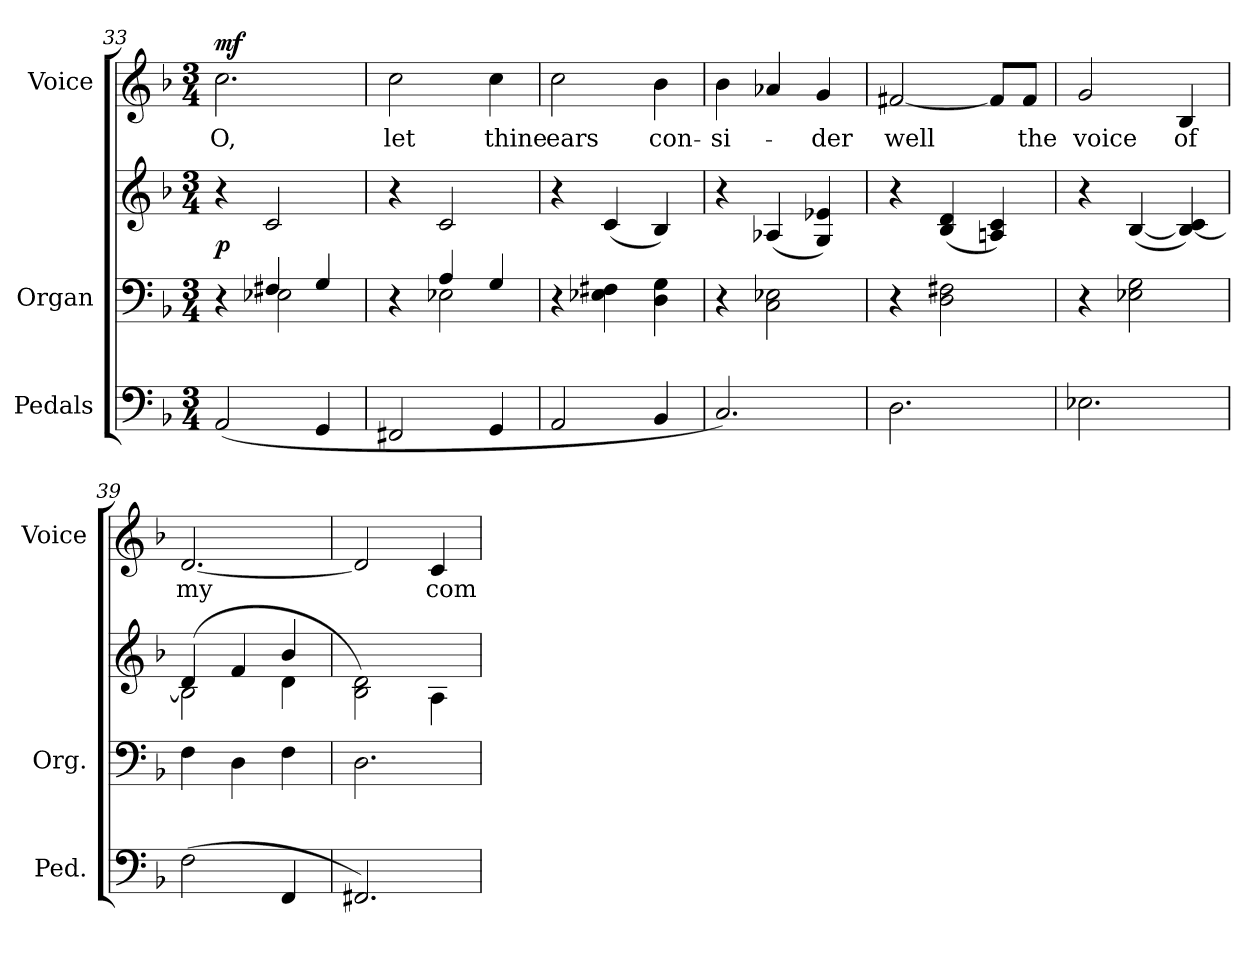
**kern	**kern	**kern	**dynam	**kern	**text	**dynam
*part3	*part2	*part2	*part2	*part1	*part1	*part1
*staff4	*staff3	*staff2	*staff2/3	*staff1	*staff1	*staff1
*I"Pedals	*I"Organ	*	*	*I"Voice	*	*
*I'Ped.	*I'Org.	*	*	*I'Voice	*	*
*clefF4	*clefF4	*clefG2	*	*clefG2	*	*
*k[b-]	*k[b-]	*k[b-]	*	*k[b-]	*	*
*F:	*F:	*F:	*	*F:	*	*
*M3/4	*M3/4	*M3/4	*	*M3/4	*	*
=33	=33	=33	=33	=33	=33	=33
*	*^	*	*	*	*	*
!	!	!	!	!	!	!LO:LY:b:color=#000000	!
(2AAi/	4r	4ryy	4r	p	2.cci\	O,	mf
.	4F#Xi/	2E-Xi\	2ci/	.	.	.	.
4GGi/	4Gi/	.	.	.	.	.	.
!!LO:LB:g=z
=34	=34	=34	=34	=34	=34	=34	=34
!	!	!	!	!	!	!LO:LY:b:color=#000000	!
2FF#Xi/	4r	4ryy	4r	.	2cci\	let	.
.	4Ai/	2E-Xi\	2ci/	.	.	.	.
!	!	!	!	!	!	!LO:LY:b:color=#000000	!
4GGi/	4Gi/	.	.	.	4cci\	thine	.
*	*v	*v	*	*	*	*	*
=35	=35	=35	=35	=35	=35	=35
!	!	!	!	!	!LO:LY:b:color=#000000	!
2AAi/	4r	4r	.	2cci\	ears	.
.	4E-Xi\ 4F#Xi	(4ci/	.	.	.	.
!	!	!	!	!	!LO:LY:b:color=#000000	!
4BB-i/	4Di\ 4Gi	4B-i/)	.	4b-i\	con-	.
=36	=36	=36	=36	=36	=36	=36
!	!	!	!	!	!LO:LY:b:color=#000000	!
2.Ci/)	4r	4r	.	4b-i\	-si-	.
.	2Ci\ 2E-Xi	(4A-Xi/	.	4a-Xi/	.	.
!	!	!	!	!	!LO:LY:b:color=#000000	!
.	.	4Gi/ 4e-Xi)	.	4gi/	-der	.
=37	=37	=37	=37	=37	=37	=37
!	!	!	!	!	!LO:LY:b:color=#000000	!
2.Di\	4r	4r	.	[2f#Xi/	well	.
.	2Di\ 2F#Xi	(4B-i/ 4di	.	.	.	.
.	.	4Ani/ 4ci)	.	8f#i/L]	.	.
!	!	!	!	!	!LO:LY:b:color=#000000	!
.	.	.	.	8f#i/J	the	.
=38	=38	=38	=38	=38	=38	=38
!	!	!	!	!	!LO:LY:b:color=#000000	!
2.E-Xi\	4r	4r	.	2gi/	voice	.
.	2E-Xi\ 2Gi	([4B-i/	.	.	.	.
!	!	!	!	!	!LO:LY:b:color=#000000	!
.	.	4B-i/_ 4ci)	.	4B-i/	of	.
=39	=39	=39	=39	=39	=39	=39
*	*	*^	*	*	*	*
!	!	!	!	!	!	!LO:LY:b:color=#000000	!
(2Fi\	4Fi\	(4di/	2B-i\]	.	[2.di/	my	.
.	4Di\	4fi/	.	.	.	.	.
4FFi/	4Fi\	4b-i/	4di\	.	.	.	.
*	*	*v	*v	*	*	*	*
=40	=40	=40	=40	=40	=40	=40
2.FF#Xi/)	2.Di\	2B-i\ 2di)	.	2di/]	.	.
!	!	!	!	!	!LO:LY:b:color=#000000	!
.	.	4Ai\	.	4ci/	com-	.
=	=	=	=	=	=	=
*-	*-	*-	*-	*-	*-	*-
